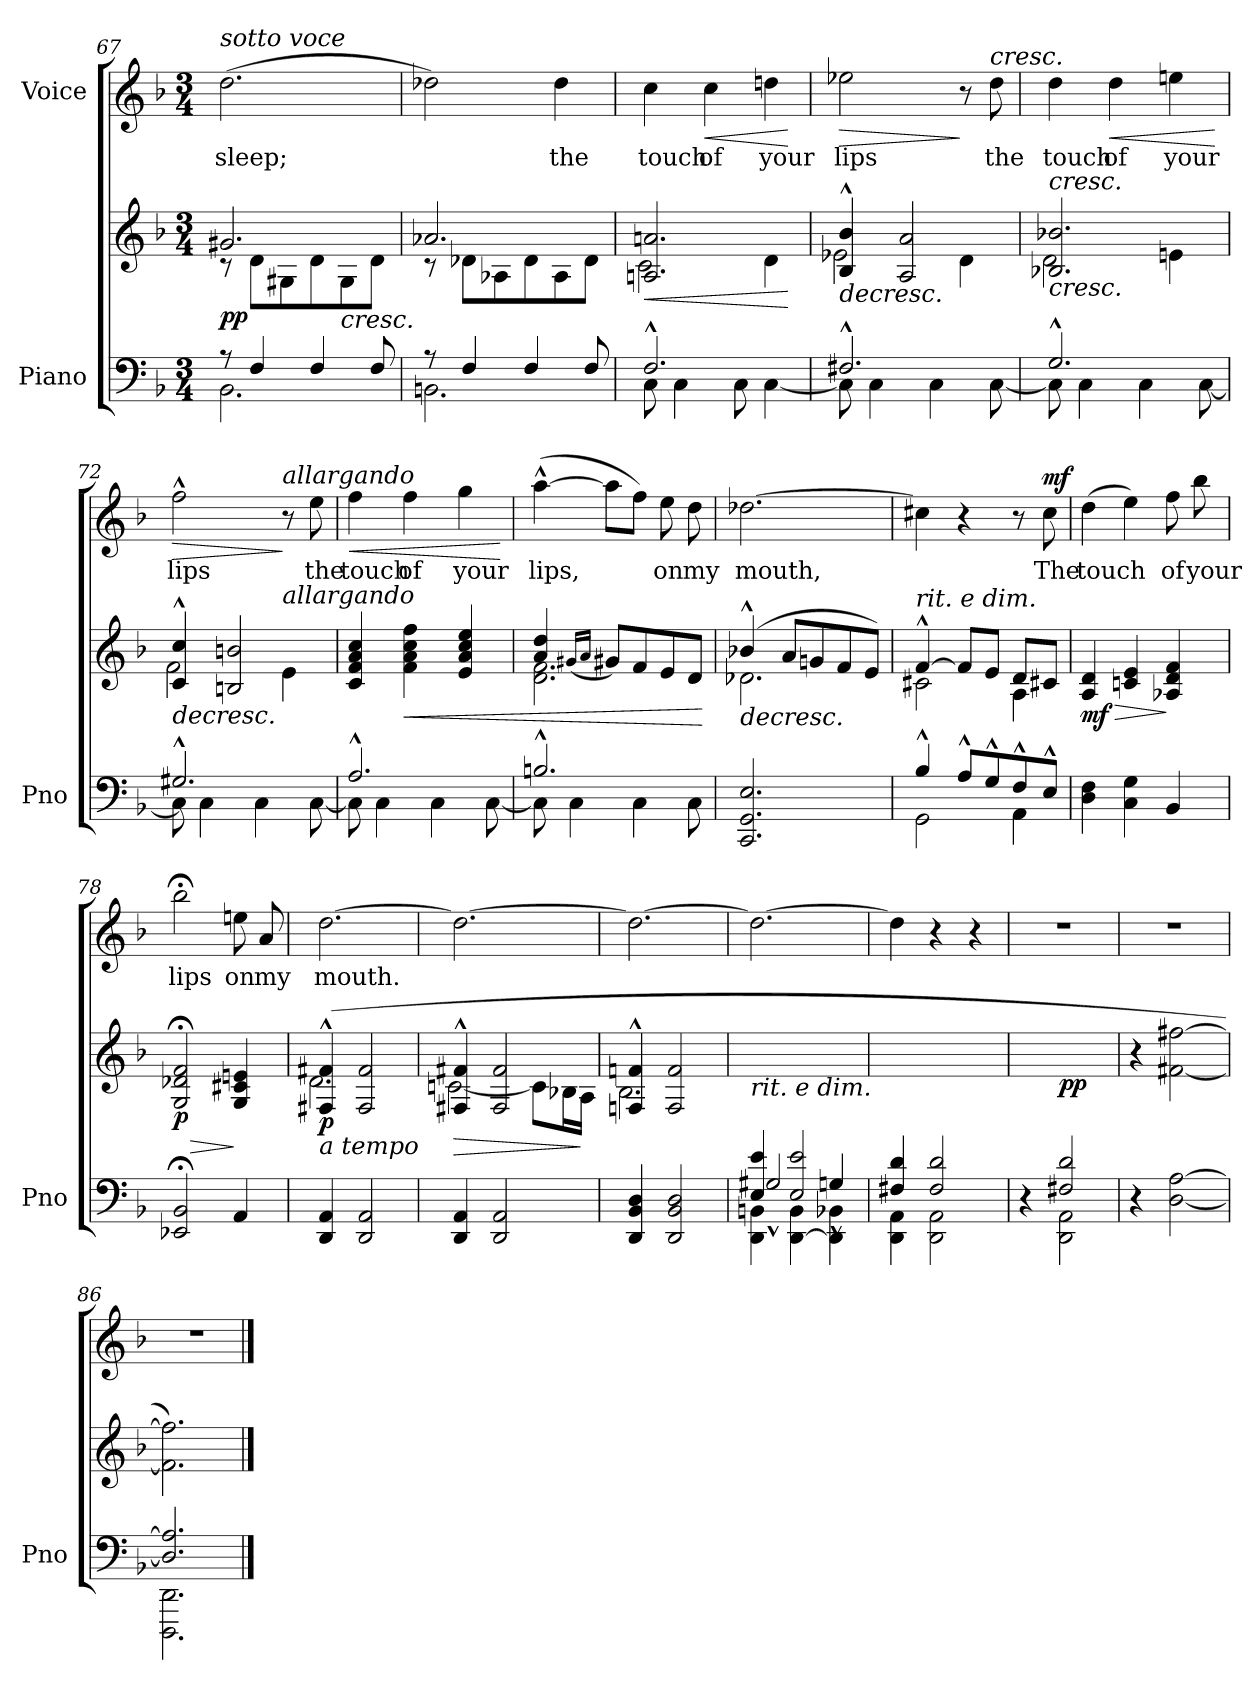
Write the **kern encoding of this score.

**kern	**kern	**dynam	**kern	**text	**dynam
*part2	*part2	*part2	*part1	*part1	*part1
*staff3	*staff2	*staff2/3	*staff1	*staff1	*staff1
*I"Piano	*	*	*I"Voice	*	*
*I'Pno	*	*	*	*	*
!!LO:LB:g=z
*clefF4	*clefG2	*	*clefG2	*	*
*k[b-]	*k[b-]	*	*k[b-]	*	*
*M3/4	*M3/4	*	*M3/4	*	*
=67	=67	=67	=67	=67	=67
*^	*^	*	*	*	*
!	!	!	!	!	!LO:TX:a:i:t=sotto voce	!	!
!	!	!	!	!LO:DY:b	!	!LO:LY:b	!
8r	2.BB-\	2.g#X/	8r	pp	(>2.dd\	sleep;	.
4F/	.	.	8d\L	.	.	.	.
.	.	.	8G#X\	.	.	.	.
4F/	.	.	8d\	.	.	.	.
!	!	!	!	!LO:HP:b	!	!	!
.	.	.	8G#\	<	.	.	.
8F/	.	.	8d\J	.	.	.	.
=68	=68	=68	=68	=68	=68	=68	=68
8r	2.BBn\	2.a-X/	8r	.	2dd-X\)	.	.
4F/	.	.	8d-X\L	.	.	.	.
.	.	.	8A-X\	.	.	.	.
4F/	.	.	8d-\	.	.	.	.
!	!	!	!	!	!	!LO:LY:b	!
.	.	.	8A-\	.	4dd-\	the	.
8F/	.	.	8d-\J	.	.	.	.
=69	=69	=69	=69	=69	=69	=69	=69
!	!	!	!	!LO:HP:b	!	!LO:LY:b	!
2.F^^/	8C\	2.An/ 2.an/	2c\	<	4cc\	touch	.
.	4C\	.	.	.	.	.	.
!	!	!	!	!	!	!LO:LY:b	!LO:HP:b
.	.	.	.	.	4cc\	of	<
.	8C\	.	.	.	.	.	.
!	!	!	!	!	!	!LO:LY:b	!
.	[4C\	.	4d\	.	4ddn\	your	.
*v	*v	*	*	*	*	*	*
*	*v	*v	*	*	*	*
.	.	[	.	.	[
=70	=70	=70	=70	=70	=70
*^	*	*	*	*	*
!	!	!	!LO:HP:b	!	!LO:LY:b	!LO:HP:b
*	*	*^	*	*	*	*
2.F#X^^/	8C\]	4B-/^^ 4b-/^^	2e-X\	>	2ee-X\	lips	>
.	4C\	.	.	.	.	.	.
.	.	2A/ 2a/	.	.	.	.	.
.	4C\	.	.	.	.	.	.
.	.	.	4d\	[	8r	.	]
!	!	!	!	!	!LO:TX:a:i:t=cresc.	!	!
!	!	!	!	!	!	!LO:LY:b	!
.	[8C\	.	.	.	8dd\	the	.
!!LO:PB:g=z
=71	=71	=71	=71	=71	=71	=71	=71
!	!	!LO:TX:a:i:t=cresc.	!	!	!	!	!
!	!	!	!	!LO:HP:b	!	!LO:LY:b	!
2.G^^/	8C\]	2.B-X/ 2.b-X/	2d\	<	4dd\	touch	.
.	4C\	.	.	.	.	.	.
!	!	!	!	!	!	!LO:LY:b	!LO:HP:b
.	.	.	.	.	4dd\	of	<
.	4C\	.	.	.	.	.	.
!	!	!	!	!	!	!LO:LY:b	!
.	.	.	4en\	]	4een\	your	.
.	[8C\	.	.	.	.	.	.
*v	*v	*	*	*	*	*	*
*	*v	*v	*	*	*	*
.	.	.	.	.	[
=72	=72	=72	=72	=72	=72
*^	*	*	*	*	*
!	!	!	!LO:HP:b	!	!LO:LY:b	!LO:HP:b
*	*	*^	*	*	*	*
2.G#X^^/	8C\]	4c/^^ 4cc/^^	2f\	>	2ff^^\	lips	>
.	4C\	.	.	.	.	.	.
.	.	2Bn/ 2bn/	.	.	.	.	.
.	4C\	.	.	.	.	.	.
!	!	!	!	!	!LO:TX:a:i:t=allargando	!	!
!	!	!	!LO:TX:a:i:t=allargando	!	!	!	!
.	.	.	4e\	[	8r	.	]
!	!	!	!	!	!	!LO:LY:b	!
.	[8C\	.	.	.	8ee\	the	.
*	*	*v	*v	*	*	*	*
=73	=73	=73	=73	=73	=73	=73
!	!	!	!	!	!LO:LY:b	!LO:HP:b
2.A^^/	8C\]	4c/ 4f/ 4a/ 4cc/	.	4ff\	touch	<
.	4C\	.	.	.	.	.
!	!	!	!LO:HP:b	!	!LO:LY:b	!
.	.	4f\ 4a\ 4cc\ 4ff\	<	4ff\	of	.
.	4C\	.	.	.	.	.
!	!	!	!	!	!LO:LY:b	!
.	.	4e/ 4a/ 4cc/ 4ee/	]	4gg\	your	.
.	[8C\	.	.	.	.	.
*v	*v	*	*	*	*	*
.	.	.	.	.	[
=74	=74	=74	=74	=74	=74
*^	*^	*	*	*	*
!	!	!	!	!	!	!LO:LY:b	!
2.Bn^^/	8C\]	2.d\ 2.f\	4a/ 4dd/	.	(>[4aa^^\	lips,	.
.	4C\	.	.	.	.	.	.
.	.	.	(<16qg#X/LL	.	.	.	.
.	.	.	16qa/JJ	.	.	.	.
.	.	.	8g#/L)	.	8aa\L]	.	.
.	4C\	.	8f/	.	8ff\J)	.	.
!	!	!	!	!	!	!LO:LY:b	!
.	.	.	8e/	.	8ee\	on	.
!	!	!	!	!	!	!LO:LY:b	!
.	8C\	.	8d/J	.	8dd\	my	.
*v	*v	*	*	*	*	*	*
*	*v	*v	*	*	*	*
.	.	[	.	.	.
!!LO:LB:g=z
=75	=75	=75	=75	=75	=75
!	!	!LO:HP:b	!	!LO:LY:b	!
*	*^	*	*	*	*
2.CC/ 2.GG/ 2.E/	(>4b-X^^/	2.d-X\	>	[2.dd-X\	mouth,	.
.	8a/L	.	.	.	.	.
.	8gn/	.	.	.	.	.
.	8f/	.	.	.	.	.
.	8e/J)	.	.	.	.	.
=76	=76	=76	=76	=76	=76	=76
*^	*	*	*	*	*	*
!	!	!LO:TX:a:i:t=rit.  e  dim.	!	!	!	!	!
4B-^^/	2GG\	[4f^^/	2c#X\	.	4cc#X\]	.	.
8A^^/L	.	8f/L]	.	.	4r	.	.
8G^^/	.	8e/J	.	.	.	.	.
8F^^/	4AA\	8d/L	4A\	.	8r	.	.
!	!	!	!	!	!	!LO:LY:b	!LO:DY:a
8E^^/J	.	8c#X/J	.	.	8cc#\	The	mf
*v	*v	*	*	*	*	*	*
*	*v	*v	*	*	*	*
=77	=77	=77	=77	=77	=77
!	!	!LO:HP:b	!	!LO:LY:b	!
!	!	!LO:DY:n=1:b	!	!	!
4D\ 4F\	4A/ 4d/	> mf	(>4dd\	touch	.
4C\ 4G\	4cn/ 4e/	.	4ee\)	.	.
!	!	!	!	!LO:LY:b	!
4BB-/	4A-X/ 4d/ 4f/	]	8ff\	of	.
!	!	!	!	!LO:LY:b	!
.	.	.	8bb-\	your	.
=78	=78	=78	=78	=78	=78
!	!	!LO:HP:b	!	!LO:LY:b	!
!	!	!LO:DY:n=1:b	!	!	!
2EE-X/; 2BB-/;	2G/;< 2d-X/;< 2f/;<	> p	2bb-;<\	lips	.
!	!	!	!	!LO:LY:b	!
4AA/	4G/ 4c#X/ 4en/	]	8een\	on	.
!	!	!	!	!LO:LY:b	!
.	.	.	8a/	my	.
=79	=79	=79	=79	=79	=79
*	*^	*	*	*	*
!	!LO:TX:b:i:t=a tempo	!	!	!	!	!
!	!	!	!LO:DY:b	!	!LO:LY:b	!
4DD/ 4AA/	(>4F#X/^^ 4f#X/^^	2.d\	p	[2.dd\	mouth.	.
2DD/ 2AA/	2F#/ 2f#/	.	.	.	.	.
!!LO:LB:g=z
=80	=80	=80	=80	=80	=80	=80
!	!	!	!LO:HP:b	!	!	!
4DD/ 4AA/	4F#X/^^ 4f#X/^^	[2cn\	>	2.dd\_	.	.
2DD/ 2AA/	2F#/ 2f#/	.	.	.	.	.
.	.	8c\L]	.	.	.	.
.	.	16B-X\L	.	.	.	.
.	.	16A\JJ	]	.	.	.
=81	=81	=81	=81	=81	=81	=81
4DD/ 4BB-/ 4D/	4Fn/^^ 4fn/^^	2.B-\	.	2.dd\_	.	.
2DD/ 2BB-/ 2D/	2F/ 2f/	.	.	.	.	.
*	*v	*v	*	*	*	*
=82	=82	=82	=82	=82	=82
*^	*	*	*	*	*
*	*^	*	*	*	*	*
!	!	!	!LO:TX:b:i:t=rit.  e  dim.	!	!	!	!
4E/ 4e/	2G#X^^/	4DD\ 4BBn\	2.ryy	.	2.dd\_	.	.
2E/ 2e/	.	[4DD\ 4BB\	.	.	.	.	.
.	4Gn^^/	4DD\] 4BB-X\	.	.	.	.	.
*	*v	*v	*	*	*	*	*
=83	=83	=83	=83	=83	=83	=83
4F#X/ 4d/	4DD\ 4AA\	2.ryy	.	4dd\]	.	.
2F#/ 2d/	2DD\ 2AA\	.	.	4r	.	.
.	.	.	.	4r	.	.
=84	=84	=84	=84	=84	=84	=84
4ryy	4r	4ryy	.	2.r	.	.
!	!	!	!LO:DY:b	!	!	!
2F#X/ 2d/	2DD\ 2AA\	2ryy	pp	.	.	.
*v	*v	*	*	*	*	*
=85	=85	=85	=85	=85	=85
4r	4r	.	2.r	.	.
[2D\ [2A\	[2f#X\ [2ff#X\	.	.	.	.
.	.	]	.	.	.
=86	=86	=86	=86	=86	=86
*^	*	*	*	*	*
2.DDD\ 2.DD\	2.D/] 2.A/]	2.f#\] 2.ff#\])	.	2.r	.	.
*v	*v	*	*	*	*	*
==	==	==	==	==	==
*-	*-	*-	*-	*-	*-
